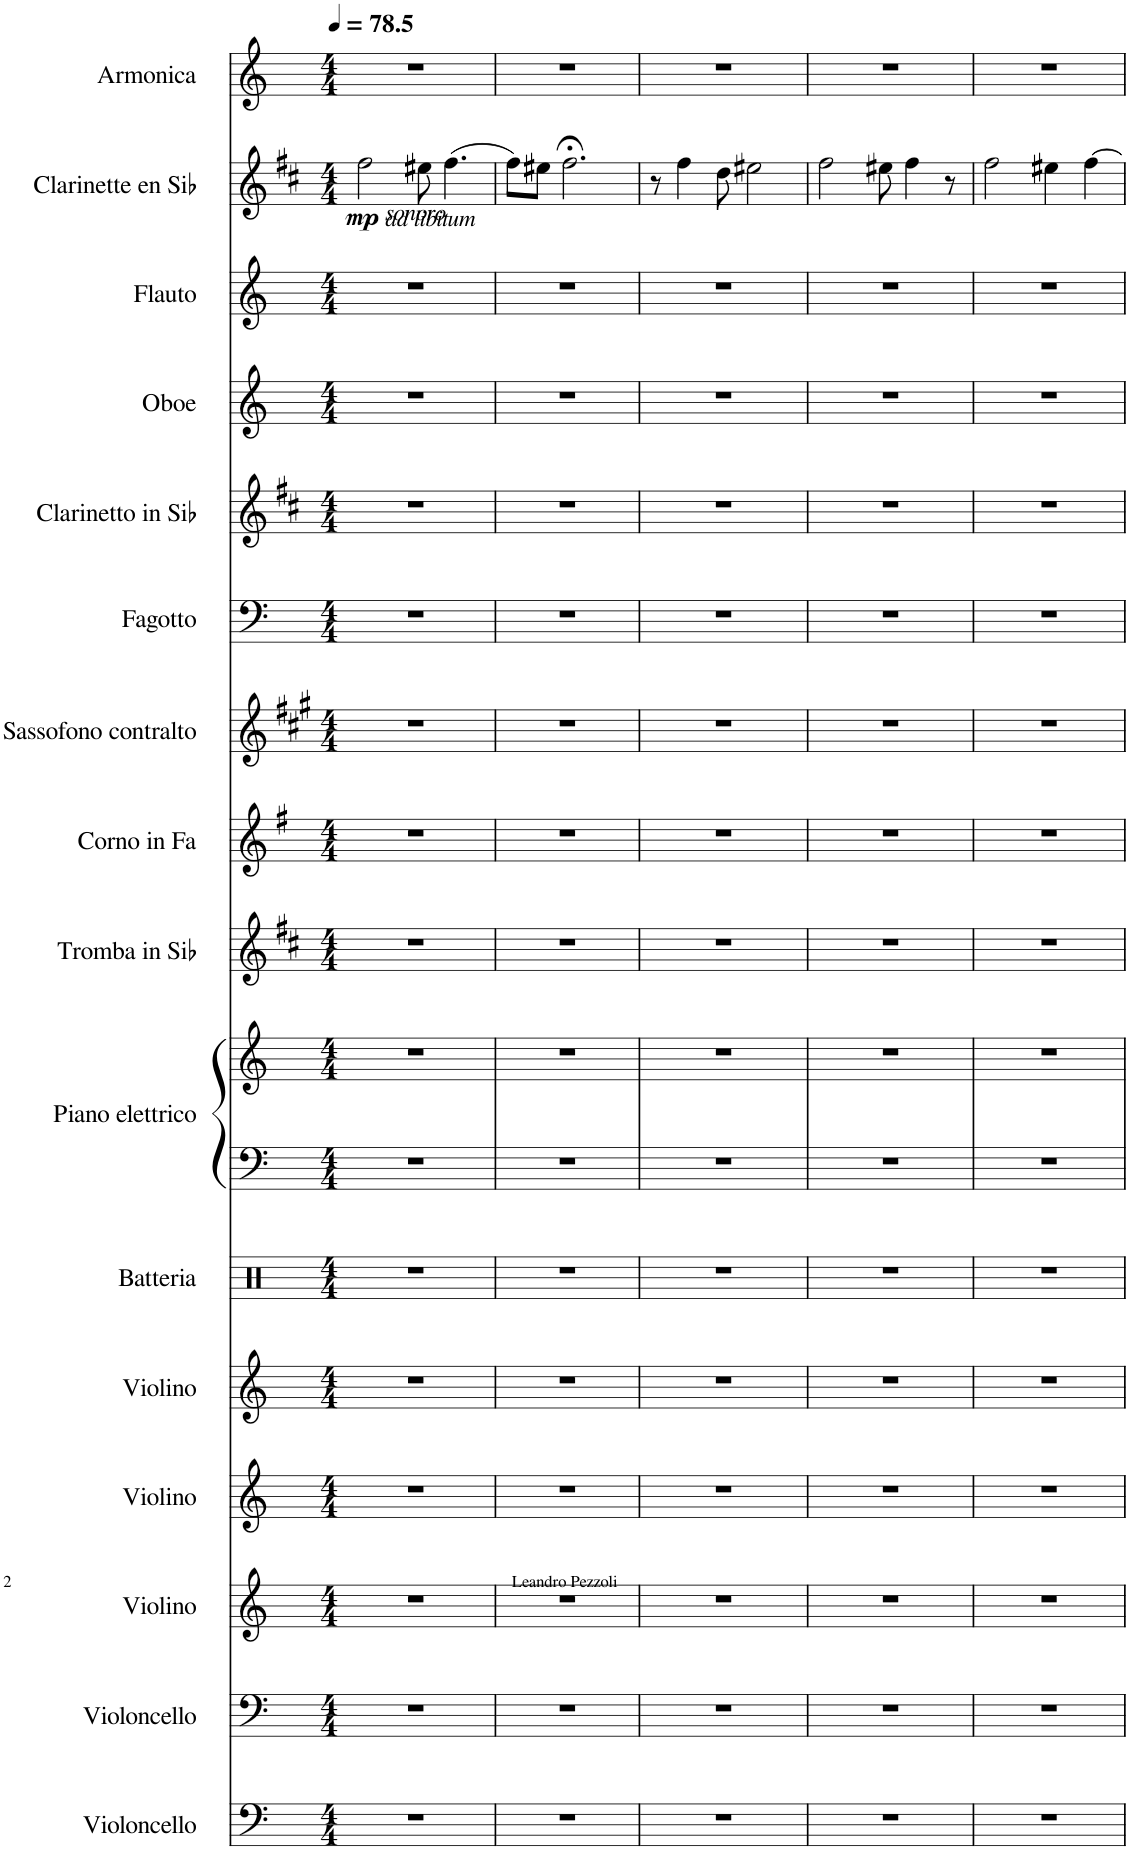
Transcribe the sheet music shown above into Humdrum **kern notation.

**kern	**kern	**kern	**kern	**kern	**kern	**kern	**kern	**kern	**kern	**kern	**kern	**kern	**kern	**kern	**kern	**dynam	**kern
*part16	*part15	*part14	*part13	*part12	*part11	*part10	*part10	*part9	*part8	*part7	*part6	*part5	*part4	*part3	*part2	*part2	*part1
*staff17	*staff16	*staff15	*staff14	*staff13	*staff12	*staff11	*staff10	*staff9	*staff8	*staff7	*staff6	*staff5	*staff4	*staff3	*staff2	*staff2	*staff1
*I"Violoncello	*I"Violoncello	*I"Violino	*I"Violino	*I"Violino	*I"Batteria	*I"Piano elettrico	*	*I"Tromba in Sib	*I"Corno in Fa	*I"Sassofono contralto	*I"Fagotto	*I"Clarinetto in Sib	*I"Oboe	*I"Flauto	*I"Clarinette en Sib	*	*I"Armonica
*I'Vc.	*I'Vc.	*I'Vln.	*I'Vln.	*I'Vln.	*I'Batt.	*	*	*I'Tr. Sib	*I'Cor. Fa	*	*I'Fag.	*I'Cl. Sib	*I'Ob.	*I'Fl.	*I'Clar. Sib	*	*I'Arm.
*clefF4	*clefF4	*clefG2	*clefG2	*clefG2	*clefX	*clefF4	*clefG2	*clefG2	*clefG2	*clefG2	*clefF4	*clefG2	*clefG2	*clefG2	*clefG2	*	*clefG2
*	*	*	*	*	*	*	*	*Trd1c2	*Trd4c7	*Trd5c9	*	*Trd1c2	*	*	*Trd1c2	*	*
*k[]	*k[]	*k[]	*k[]	*k[]	*k[]	*k[]	*k[]	*k[f#c#]	*k[f#]	*k[f#c#g#]	*k[]	*k[f#c#]	*k[]	*k[]	*k[f#c#]	*	*k[]
*M4/4	*M4/4	*M4/4	*M4/4	*M4/4	*M4/4	*M4/4	*M4/4	*M4/4	*M4/4	*M4/4	*M4/4	*M4/4	*M4/4	*M4/4	*M4/4	*	*M4/4
*MM79	*MM79	*MM79	*MM79	*MM79	*MM79	*MM79	*MM79	*MM79	*MM79	*MM79	*MM79	*MM79	*MM79	*MM79	*MM79	*	*MM79
=1	=1	=1	=1	=1	=1	=1	=1	=1	=1	=1	=1	=1	=1	=1	=1	=1	=1
!	!	!	!	!	!	!	!	!	!	!	!	!	!	!	!LO:TX:b:i:t=ad libitum	!	!
!	!	!	!	!	!	!	!	!	!	!	!	!	!	!	!LO:TX:b:i:t=sonoro	!	!
!	!	!	!	!	!	!	!	!	!	!	!	!	!	!	!	!LO:DY:b	!
1r	1r	1r	1r	1r	1r	1r	1r	1r	1r	1r	1r	1r	1r	1r	2ff#\	mp	1r
.	.	.	.	.	.	.	.	.	.	.	.	.	.	.	8ee#X\	.	.
.	.	.	.	.	.	.	.	.	.	.	.	.	.	.	(4.ff#\	.	.
=2	=2	=2	=2	=2	=2	=2	=2	=2	=2	=2	=2	=2	=2	=2	=2	=2	=2
1r	1r	1r	1r	1r	1r	1r	1r	1r	1r	1r	1r	1r	1r	1r	8ff#\L)	.	1r
.	.	.	.	.	.	.	.	.	.	.	.	.	.	.	8ee#X\J	.	.
.	.	.	.	.	.	.	.	.	.	.	.	.	.	.	2.ff#;<\	.	.
=3	=3	=3	=3	=3	=3	=3	=3	=3	=3	=3	=3	=3	=3	=3	=3	=3	=3
1r	1r	1r	1r	1r	1r	1r	1r	1r	1r	1r	1r	1r	1r	1r	8r	.	1r
.	.	.	.	.	.	.	.	.	.	.	.	.	.	.	4ff#\	.	.
.	.	.	.	.	.	.	.	.	.	.	.	.	.	.	8dd\	.	.
.	.	.	.	.	.	.	.	.	.	.	.	.	.	.	2ee#X\	.	.
=4	=4	=4	=4	=4	=4	=4	=4	=4	=4	=4	=4	=4	=4	=4	=4	=4	=4
1r	1r	1r	1r	1r	1r	1r	1r	1r	1r	1r	1r	1r	1r	1r	2ff#\	.	1r
.	.	.	.	.	.	.	.	.	.	.	.	.	.	.	8ee#X\	.	.
.	.	.	.	.	.	.	.	.	.	.	.	.	.	.	4ff#\	.	.
.	.	.	.	.	.	.	.	.	.	.	.	.	.	.	8r	.	.
=5	=5	=5	=5	=5	=5	=5	=5	=5	=5	=5	=5	=5	=5	=5	=5	=5	=5
1r	1r	1r	1r	1r	1r	1r	1r	1r	1r	1r	1r	1r	1r	1r	2ff#\	.	1r
.	.	.	.	.	.	.	.	.	.	.	.	.	.	.	4ee#X\	.	.
.	.	.	.	.	.	.	.	.	.	.	.	.	.	.	[4ff#\	.	.
=	=	=	=	=	=	=	=	=	=	=	=	=	=	=	=	=	=
*-	*-	*-	*-	*-	*-	*-	*-	*-	*-	*-	*-	*-	*-	*-	*-	*-	*-
